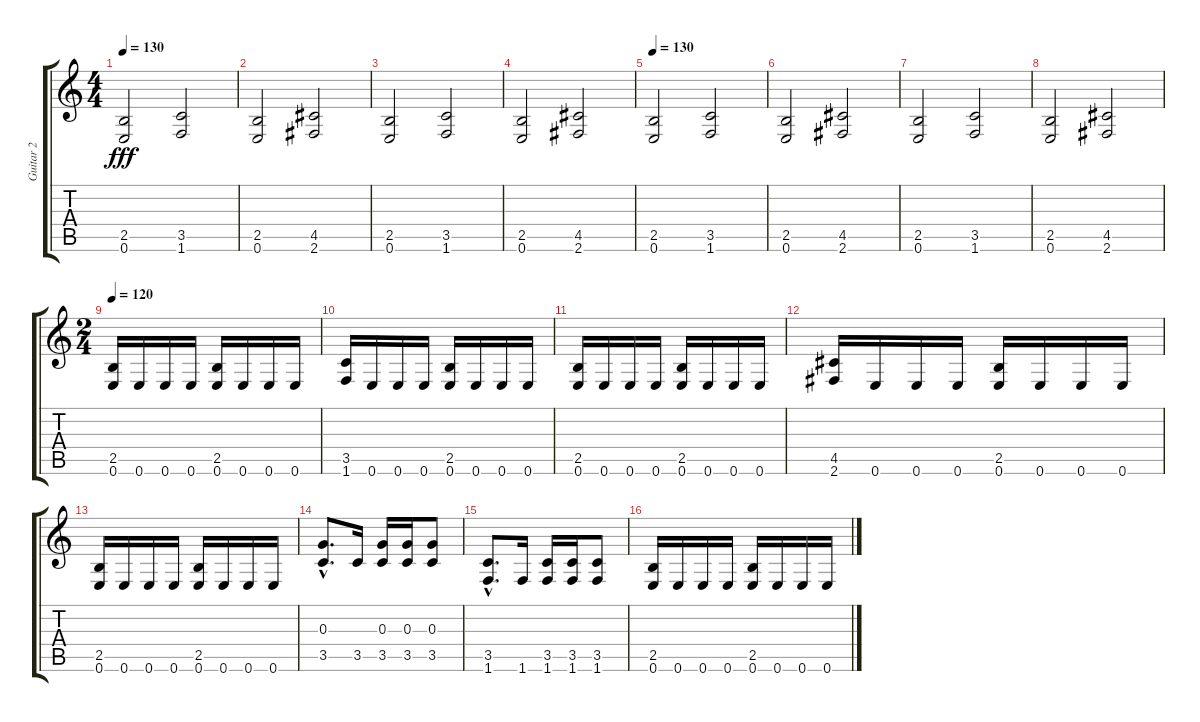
\track ("Guitar 2" "Guitar 2") {instrument distortionguitar}
\staff {score tabs}
\tuning (E4 B3 G3 D3 A2 E2) {hide}
\ts (4 4)
\tempo 130
\clef g2
\ks c
(2.5 0.6).2{dy fff} (3.5 1.6).2 |
(2.5 0.6).2 (4.5 2.6).2 |
(2.5 0.6).2 (3.5 1.6).2 |
(2.5 0.6).2 (4.5 2.6).2 |
\tempo 130
(2.5 0.6).2 (3.5 1.6).2 |
(2.5 0.6).2 (4.5 2.6).2 |
(2.5 0.6).2 (3.5 1.6).2 |
(2.5 0.6).2 (4.5 2.6).2 |
\ts (2 4)
\tempo 120
(2.5 0.6).16 0.6.16 0.6.16 0.6.16 (2.5 0.6).16 0.6.16 0.6.16 0.6.16 |
(3.5 1.6).16 0.6.16 0.6.16 0.6.16 (2.5 0.6).16 0.6.16 0.6.16 0.6.16 |
(2.5 0.6).16 0.6.16 0.6.16 0.6.16 (2.5 0.6).16 0.6.16 0.6.16 0.6.16 |
(4.5 2.6).16 0.6.16 0.6.16 0.6.16 (2.5 0.6).16 0.6.16 0.6.16 0.6.16 |
(2.5 0.6).16 0.6.16 0.6.16 0.6.16 (2.5 0.6).16 0.6.16 0.6.16 0.6.16 |
(0.3{hac} 3.5{hac}).8{d} 3.5.16 (0.3 3.5).16 (0.3 3.5).16 (0.3 3.5).8 |
(3.5{hac} 1.6{hac}).8{d} 1.6.16 (3.5 1.6).16 (3.5 1.6).16 (3.5 1.6).8 |
(2.5 0.6).16 0.6.16 0.6.16 0.6.16 (2.5 0.6).16 0.6.16 0.6.16 0.6.16
